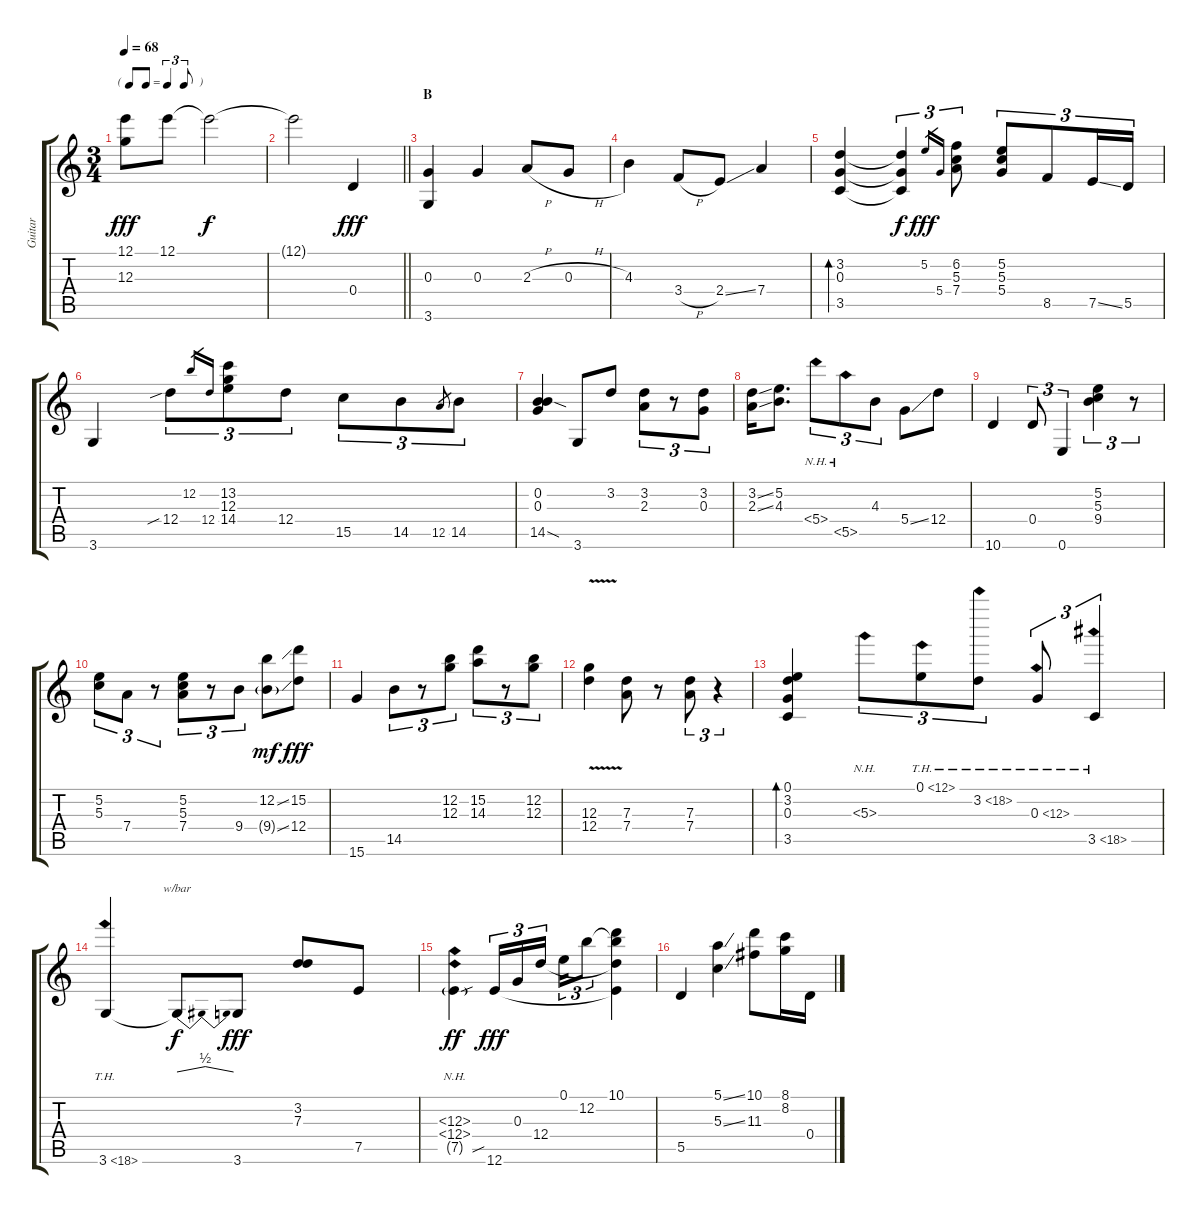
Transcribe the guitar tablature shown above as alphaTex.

\track ("Guitar" "Guitar") {instrument electricguitarclean}
\staff {score tabs}
\tuning (E4 B3 G3 D3 A2 E2) {hide}
\ts (3 4)
\tf triplet8th
\tempo 68
\clef g2
\ks c
(12.1 12.3).8{dy fff} 12.1.8 12.1{t}.2{dy f} |
\barLineRight lightlight
12.1{t}.2 0.4.4{dy fff} |
\section ("" "B")
(0.3 3.6).4 0.3.4 2.3{h}.8 0.3{h}.8 |
4.3.4 3.4{h}.8 2.4{ss}.8 7.4.4 |
(3.2 0.3 3.5).4{bd 240} (3.2{t} 0.3{t} 3.5{t}).4{tu (3 2) dy f} 5.2.16{gr dy fff} 5.4.16{gr} (6.2 5.3 7.4).8{tu (3 2)} (5.2 5.3 5.4).8{tu (3 2)} 8.5.8{tu (3 2)} 7.5{ss}.16{tu (3 2)} 5.5.16{tu (3 2)} |
3.6.4 12.4{sib}.8{tu (3 2)} 12.2.16{gr} 12.4.16{gr} (13.2 12.3 14.4).8{tu (3 2)} 12.4.8{tu (3 2)} 15.5.8{tu (3 2)} 14.5.8{tu (3 2)} 12.5.8{gr} 14.5.8{tu (3 2)} |
(0.2 0.3 14.5{sod}).4 3.6.8 3.2.8 (3.2 2.3).8{tu (3 2)} r.8{tu (3 2)} (3.2 0.3).8{tu (3 2)} |
(3.2{ss} 2.3{ss}).16 (5.2 4.3).8{d} 5.4{nh}.8{tu (3 2)} 5.5{nh}.8{tu (3 2)} 4.3.8{tu (3 2)} 5.4{ss}.8 12.4.8 |
10.6.4 0.4.8{tu (3 2)} 0.6.4{tu (3 2)} (5.2 5.3 9.4).4{tu (3 2)} r.8{tu (3 2)} |
(5.2 5.3).8{tu (3 2)} 7.4.8{tu (3 2)} r.8{tu (3 2)} (5.2 5.3 7.4).8{tu (3 2)} r.8{tu (3 2)} 9.4.8{tu (3 2)} (12.2{ss} 9.4{ss g}).8{dy mf} (15.2 12.4).8{dy fff} |
15.6.4 14.5.8{tu (3 2)} r.8{tu (3 2)} (12.2 12.3).8{tu (3 2)} (15.2 14.3).8{tu (3 2)} r.8{tu (3 2)} (12.2 12.3).8{tu (3 2)} |
(12.3{v} 12.4{v}).4 (7.3 7.4).8 r.8 (7.3 7.4).8{tu (3 2)} r.4{tu (3 2)} |
(0.1 3.2 0.3 3.5).4{bd 240} 5.3{nh}.8{tu (3 2)} 0.1{th 12}.8{tu (3 2)} 3.2{th 15}.8{tu (3 2)} 0.3{th 12}.8{tu (3 2)} 3.5{th 15}.4{tu (3 2)} |
3.6{th 15}.4 3.6{t}.8{tbe (dip default 0 0 30 2 60 0) dy f} 3.6.8{dy fff} (3.2 7.3).8 7.5.8 |
(12.3{nh} 12.4{nh} 7.5{sou g}).4{dy ff} 12.6.16{tu (3 2) dy fff} 0.3.16{tu (3 2)} 12.4.16{tu (3 2) beam splitsecondary} 0.1.16{tu (3 2)} 12.2.8{tu (3 2)} (10.1 12.2{t} 12.4{t} 12.6{t}).4 |
5.5.4 (5.1{ss} 5.3{ss}).4 (10.1 11.3).8 (8.1 8.2).16 0.4.16
